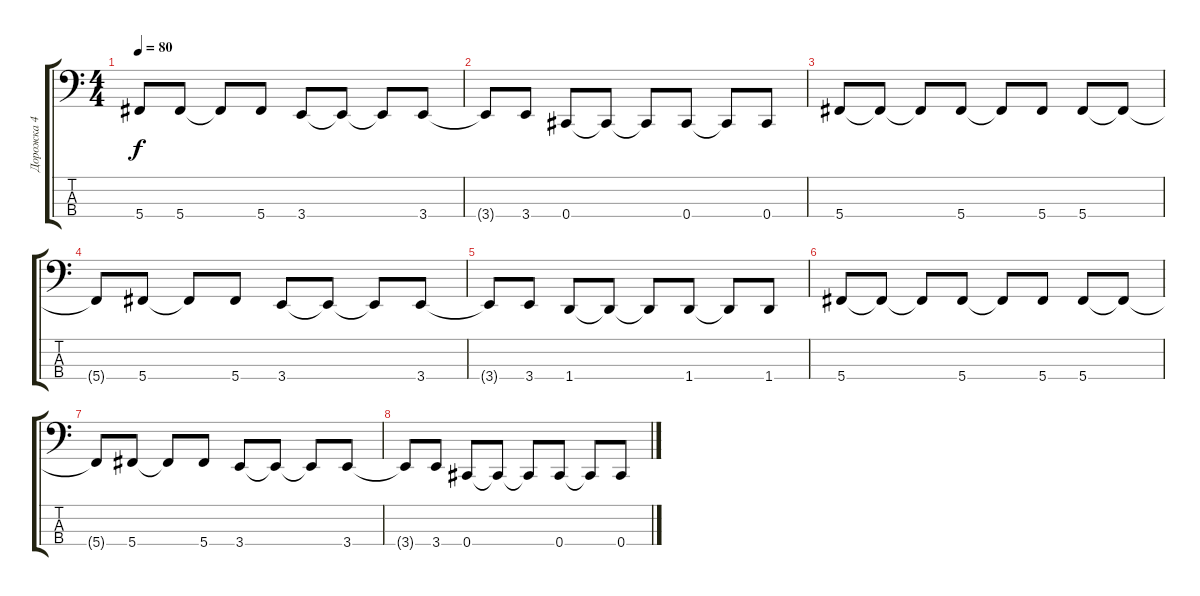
\track ("Дорожка 4" "Дорожка 4") {instrument electricbassfinger}
\staff {score tabs}
\tuning (E2 B1 Gb1 Db1) {hide}
\ts (4 4)
\tempo 80
\clef f4
\ks c
5.4{t}.8{dy f} 5.4.8 5.4{t}.8 5.4.8 3.4.8 3.4{t}.8 3.4{t}.8 3.4.8 |
3.4{t}.8 3.4.8 0.4.8 0.4{t}.8 0.4{t}.8 0.4.8 0.4{t}.8 0.4.8 |
5.4.8 5.4{t}.8 5.4{t}.8 5.4.8 5.4{t}.8 5.4.8 5.4.8 5.4{t}.8 |
5.4{t}.8 5.4.8 5.4{t}.8 5.4.8 3.4.8 3.4{t}.8 3.4{t}.8 3.4.8 |
3.4{t}.8 3.4.8 1.4.8 1.4{t}.8 1.4{t}.8 1.4.8 1.4{t}.8 1.4.8 |
5.4.8 5.4{t}.8 5.4{t}.8 5.4.8 5.4{t}.8 5.4.8 5.4.8 5.4{t}.8 |
5.4{t}.8 5.4.8 5.4{t}.8 5.4.8 3.4.8 3.4{t}.8 3.4{t}.8 3.4.8 |
3.4{t}.8 3.4.8 0.4.8 0.4{t}.8 0.4{t}.8 0.4.8 0.4{t}.8 0.4.8
